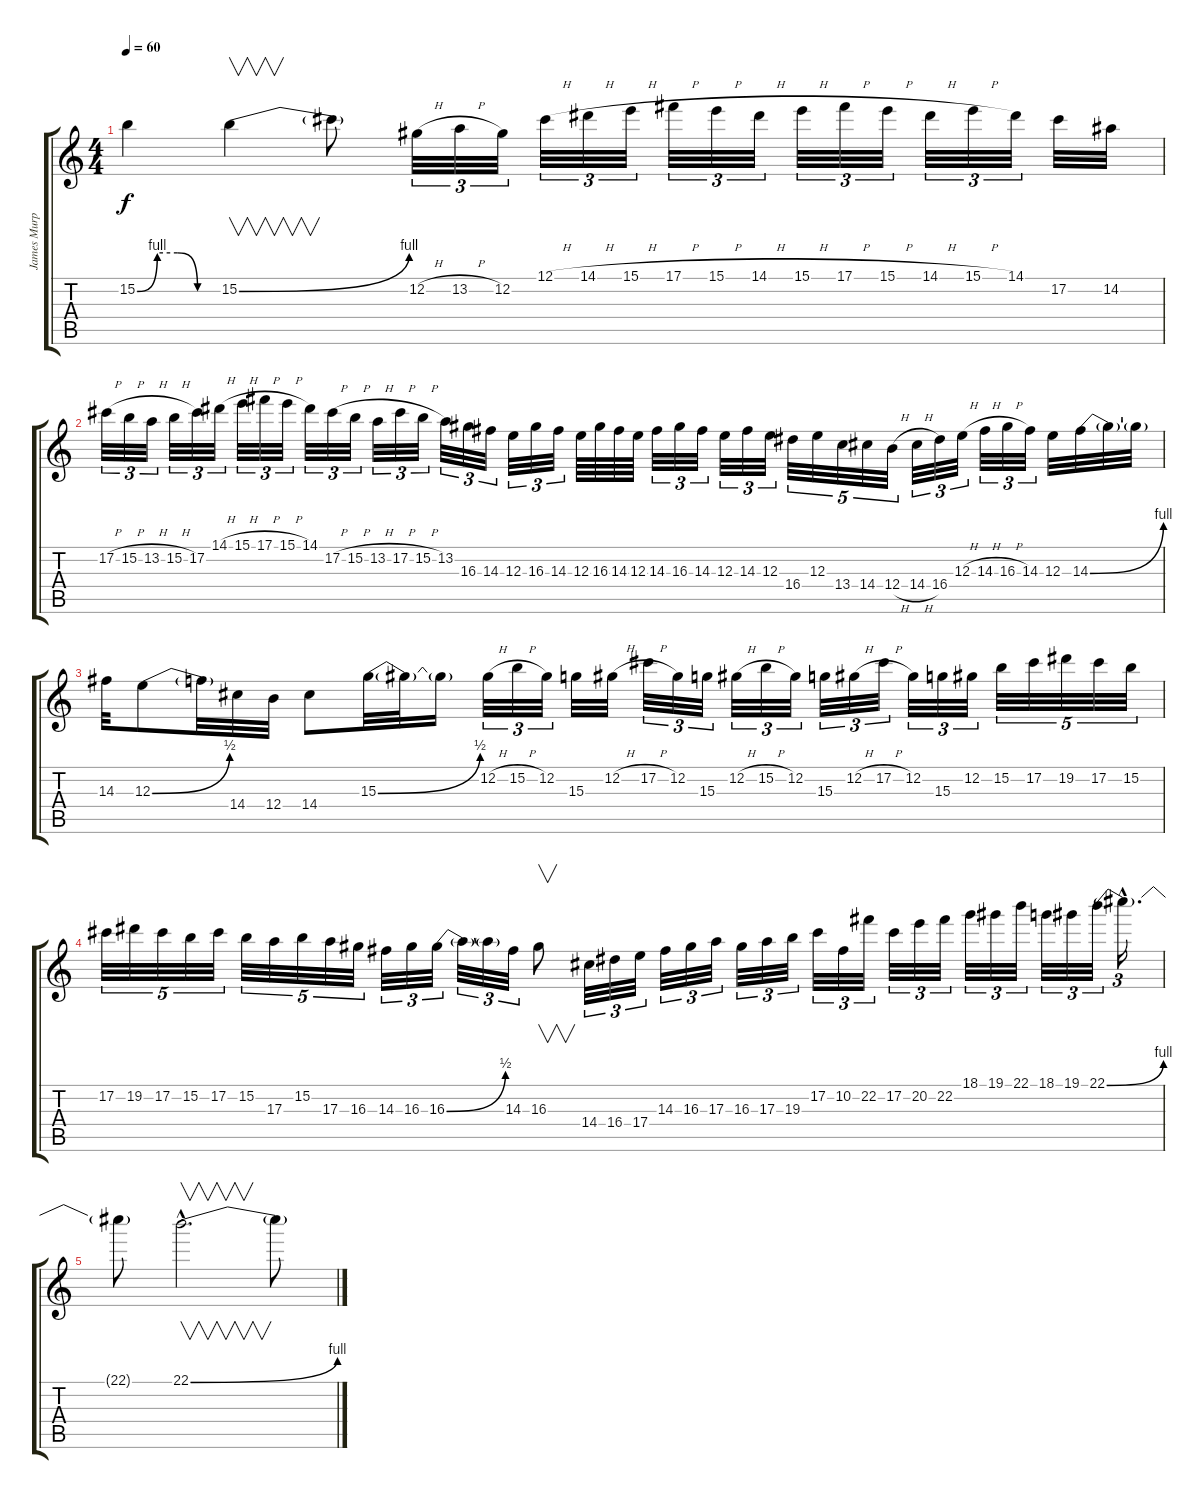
\track ("James Murphy Solo" "James Murp") {instrument overdrivenguitar}
\staff {score tabs}
\tuning (Db4 Ab3 E3 B2 Gb2 Db2) {hide}
\ts (4 4)
\tempo 60
\clef g2
\ks c
15.2{be (custom 0 0 15 4 30 4 45 0 60 0)}.4{dy f} 15.2{be (bend 0 0 60 4)}.4{v} 15.2{t}.8 12.2{h}.32{tu (3 2)} 13.2{h}.32{tu (3 2)} 12.2.32{tu (3 2)} 12.1{h}.32{tu (3 2)} 14.1{h}.32{tu (3 2)} 15.1{h}.32{tu (3 2)} 17.1{h}.32{tu (3 2)} 15.1{h}.32{tu (3 2)} 14.1{h}.32{tu (3 2)} 15.1{h}.32{tu (3 2)} 17.1{h}.32{tu (3 2)} 15.1{h}.32{tu (3 2)} 14.1{h}.32{tu (3 2)} 15.1{h}.32{tu (3 2)} 14.1.32{tu (3 2)} 17.2.32 14.2.32 |
17.2{h}.32{tu (3 2)} 15.2{h}.32{tu (3 2)} 13.2{h}.32{tu (3 2)} 15.2{h}.32{tu (3 2)} 17.2.32{tu (3 2)} 14.1{h}.32{tu (3 2)} 15.1{h}.32{tu (3 2)} 17.1{h}.32{tu (3 2)} 15.1{h}.32{tu (3 2)} 14.1.32{tu (3 2)} 17.2{h}.32{tu (3 2)} 15.2{h}.32{tu (3 2)} 13.2{h}.32{tu (3 2)} 17.2{h}.32{tu (3 2)} 15.2{h}.32{tu (3 2)} 13.2.32{tu (3 2)} 16.3.32{tu (3 2)} 14.3.32{tu (3 2)} 12.3.32{tu (3 2)} 16.3.32{tu (3 2)} 14.3.32{tu (3 2)} 12.3.64 16.3.64 14.3.64 12.3.64 14.3.32{tu (3 2)} 16.3.32{tu (3 2)} 14.3.32{tu (3 2)} 12.3.32{tu (3 2)} 14.3.32{tu (3 2)} 12.3.32{tu (3 2)} 16.4.32{tu (5 4)} 12.3.32{tu (5 4)} 13.4.32{tu (5 4)} 14.4.32{tu (5 4)} 12.4{h}.32{tu (5 4)} 14.4{h}.32{tu (3 2)} 16.4.32{tu (3 2)} 12.3{h}.32{tu (3 2)} 14.3{h}.32{tu (3 2)} 16.3{h}.32{tu (3 2)} 14.3.32{tu (3 2)} 12.3.32 14.3{be (bend 0 0 60 4)}.32 14.3{t}.32 14.3{t}.32 |
14.3.32 12.3{be (bend 0 0 60 2)}.8 12.3{t}.32 14.4.32 12.4.32 14.4.8 15.3{be (bend 0 0 60 2)}.32 15.3{t}.32 15.3{t}.16 12.2{h}.32{tu (3 2)} 15.2{h}.32{tu (3 2)} 12.2.32{tu (3 2)} 15.3.32 12.2{h}.32 17.2{h}.32{tu (3 2)} 12.2.32{tu (3 2)} 15.3.32{tu (3 2)} 12.2{h}.32{tu (3 2)} 15.2{h}.32{tu (3 2)} 12.2.32{tu (3 2)} 15.3.32{tu (3 2)} 12.2{h}.32{tu (3 2)} 17.2{h}.32{tu (3 2)} 12.2.32{tu (3 2)} 15.3.32{tu (3 2)} 12.2.32{tu (3 2)} 15.2.32{tu (5 4)} 17.2.32{tu (5 4)} 19.2.32{tu (5 4)} 17.2.32{tu (5 4)} 15.2.32{tu (5 4)} |
17.2.32{tu (5 4)} 19.2.32{tu (5 4)} 17.2.32{tu (5 4)} 15.2.32{tu (5 4)} 17.2.32{tu (5 4)} 15.2.32{tu (5 4)} 17.3.32{tu (5 4)} 15.2.32{tu (5 4)} 17.3.32{tu (5 4)} 16.3.32{tu (5 4)} 14.3.32{tu (3 2)} 16.3.32{tu (3 2)} 16.3{be (bend 0 0 60 2)}.32{tu (3 2)} 16.3{t}.32{tu (3 2)} 16.3{t}.32{tu (3 2)} 14.3.32{tu (3 2)} 16.3.8{v} 14.4.32{tu (3 2)} 16.4.32{tu (3 2)} 17.4.32{tu (3 2)} 14.3.32{tu (3 2)} 16.3.32{tu (3 2)} 17.3.32{tu (3 2)} 16.3.32{tu (3 2)} 17.3.32{tu (3 2)} 19.3.32{tu (3 2)} 17.2.32{tu (3 2)} 10.2.32{tu (3 2)} 22.2.32{tu (3 2)} 17.2.32{tu (3 2)} 20.2.32{tu (3 2)} 22.2.32{tu (3 2)} 18.1.32{tu (3 2)} 19.1.32{tu (3 2)} 22.1.32{tu (3 2)} 18.1.32{tu (3 2)} 19.1.32{tu (3 2)} 22.1{be (bend 0 0 60 4)}.32{tu (3 2)} 22.1{hac t}.16{d tu (3 2)} |
22.1{t}.8 22.1{be (bend 0 0 60 4) hac}.2{v d} 22.1{t}.8
